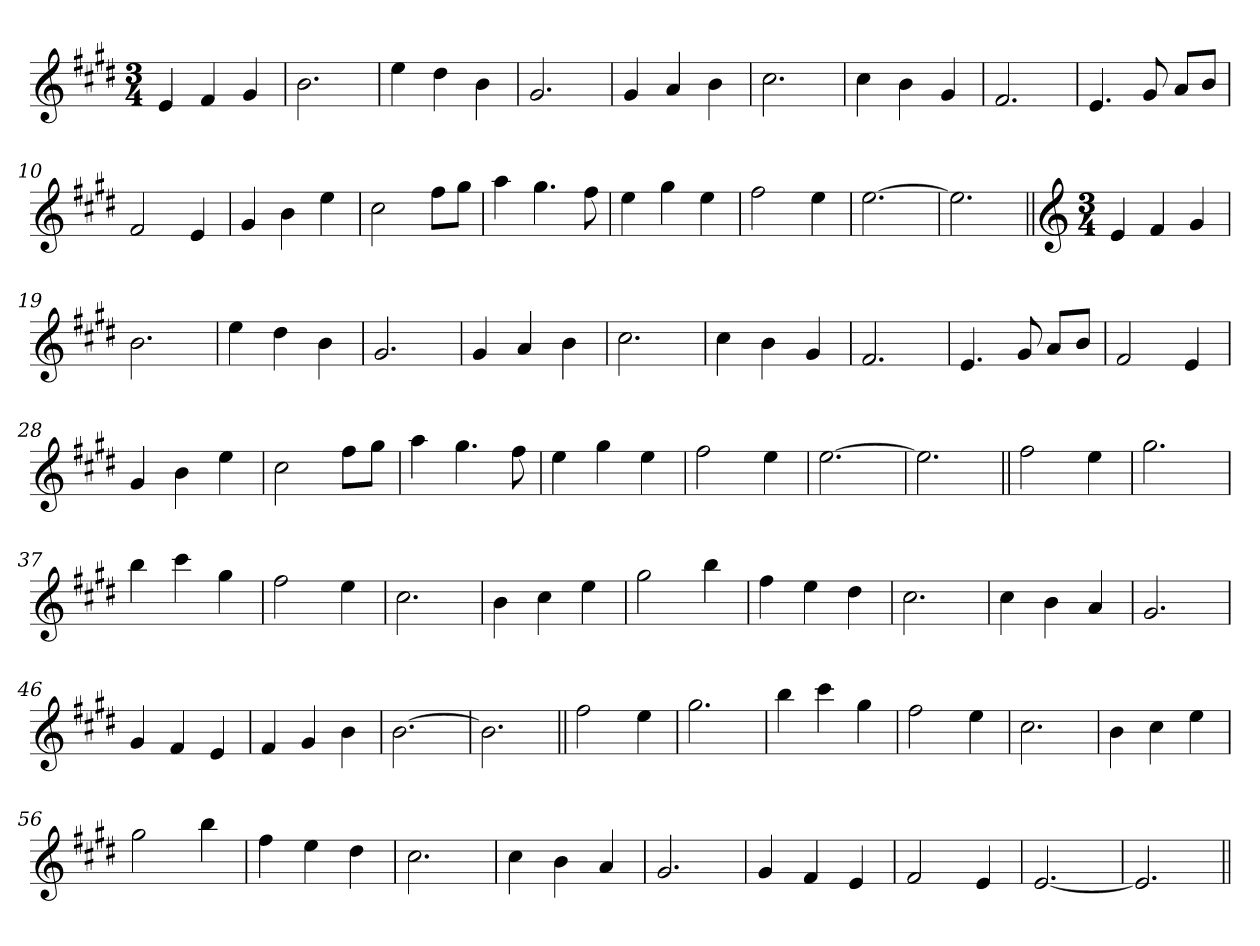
**kern
*part1
*staff1
*clefG2
*k[f#c#g#d#]
*E:
*M3/4
=1
4e/
4f#/
4g#/
=2
2.b\
=3
4ee\
4dd#\
4b\
=4
2.g#/
=5
4g#/
4a/
4b\
=6
2.cc#\
=7
4cc#\
4b\
4g#/
=8
2.f#/
=9
4.e/
8g#/
8a/L
8b/J
=10
2f#/
4e/
=11
4g#/
4b\
4ee\
!!LO:LB:g=z
=12
2cc#\
8ff#\L
8gg#\J
=13
4aa\
4.gg#\
8ff#\
=14
4ee\
4gg#\
4ee\
=15
2ff#\
4ee\
=16
[2.ee\
=17
2.ee\]
=18||
*clefG2
*M3/4
4e/
4f#/
4g#/
=19
2.b\
=20
4ee\
4dd#\
4b\
=21
2.g#/
=22
4g#/
4a/
4b\
!!LO:LB:g=z
=23
2.cc#\
=24
4cc#\
4b\
4g#/
=25
2.f#/
=26
4.e/
8g#/
8a/L
8b/J
=27
2f#/
4e/
=28
4g#/
4b\
4ee\
=29
2cc#\
8ff#\L
8gg#\J
=30
4aa\
4.gg#\
8ff#\
=31
4ee\
4gg#\
4ee\
=32
2ff#\
4ee\
=33
[2.ee\
!!LO:LB:g=z
=34
2.ee\]
=35||
2ff#\
4ee\
=36
2.gg#\
=37
4bb\
4ccc#\
4gg#\
=38
2ff#\
4ee\
=39
2.cc#\
=40
4b\
4cc#\
4ee\
=41
2gg#\
4bb\
=42
4ff#\
4ee\
4dd#\
=43
2.cc#\
=44
4cc#\
4b\
4a/
=45
2.g#/
!!LO:LB:g=z
=46
4g#/
4f#/
4e/
=47
4f#/
4g#/
4b\
=48
[2.b\
=49
2.b\]
=50||
2ff#\
4ee\
=51
2.gg#\
=52
4bb\
4ccc#\
4gg#\
=53
2ff#\
4ee\
=54
2.cc#\
=55
4b\
4cc#\
4ee\
=56
2gg#\
4bb\
=57
4ff#\
4ee\
4dd#\
!!LO:LB:g=z
=58
2.cc#\
=59
4cc#\
4b\
4a/
=60
2.g#/
=61
4g#/
4f#/
4e/
=62
2f#/
4e/
=63
[2.e/
=64
2.e/]
=||
*-
